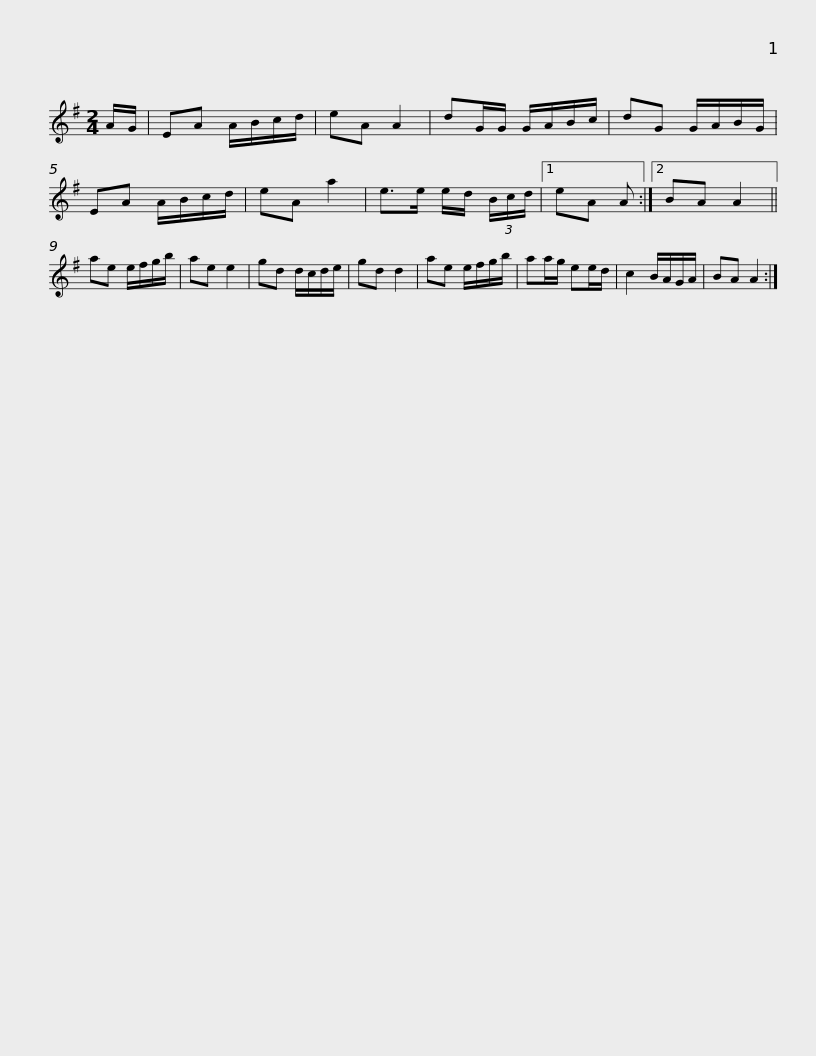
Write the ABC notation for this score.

X:1
L:1/8
M:2/4
I:linebreak $
K:G
V:1 treble
V:1
 A/G/ | EA A/B/c/d/ | eA A2 | dG/G/ G/A/B/c/ | dG G/A/B/G/ | %5
 EA A/B/c/d/ | eA a2 | e>e e/d/ (3B/c/d/ |1 eA A :|2$ BA A2 || %10
 ae e/f/g/b/ | ae e2 | gd d/c/d/e/ | gd d2 | ae e/f/g/b/ | %15
 aa/g/ ee/d/ | c2 B/A/G/A/ | BA A2 :| %18
